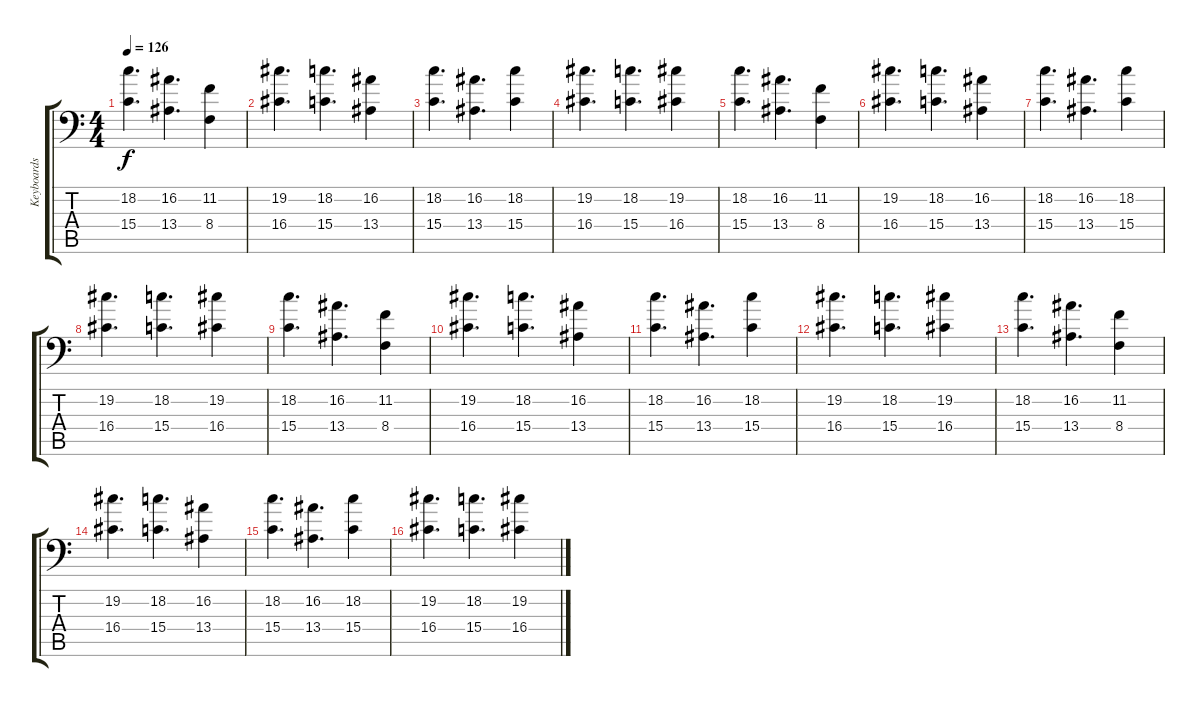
\track ("Keyboards" "Keyboards") {instrument pad3polysynth}
\staff {score tabs}
\tuning (B3 Gb3 D3 A2 E2 A1) {hide}
\ts (4 4)
\tempo 126
\clef f4
\ks c
(18.2 15.4).4{d dy f} (16.2 13.4).4{d} (11.2 8.4).4 |
(19.2 16.4).4{d} (18.2 15.4).4{d} (16.2 13.4).4 |
(18.2 15.4).4{d} (16.2 13.4).4{d} (18.2 15.4).4 |
(19.2 16.4).4{d} (18.2 15.4).4{d} (19.2 16.4).4 |
(18.2 15.4).4{d} (16.2 13.4).4{d} (11.2 8.4).4 |
(19.2 16.4).4{d} (18.2 15.4).4{d} (16.2 13.4).4 |
(18.2 15.4).4{d} (16.2 13.4).4{d} (18.2 15.4).4 |
(19.2 16.4).4{d} (18.2 15.4).4{d} (19.2 16.4).4 |
(18.2 15.4).4{d} (16.2 13.4).4{d} (11.2 8.4).4 |
(19.2 16.4).4{d} (18.2 15.4).4{d} (16.2 13.4).4 |
(18.2 15.4).4{d} (16.2 13.4).4{d} (18.2 15.4).4 |
(19.2 16.4).4{d} (18.2 15.4).4{d} (19.2 16.4).4 |
(18.2 15.4).4{d} (16.2 13.4).4{d} (11.2 8.4).4 |
(19.2 16.4).4{d} (18.2 15.4).4{d} (16.2 13.4).4 |
(18.2 15.4).4{d} (16.2 13.4).4{d} (18.2 15.4).4 |
(19.2 16.4).4{d} (18.2 15.4).4{d} (19.2 16.4).4
